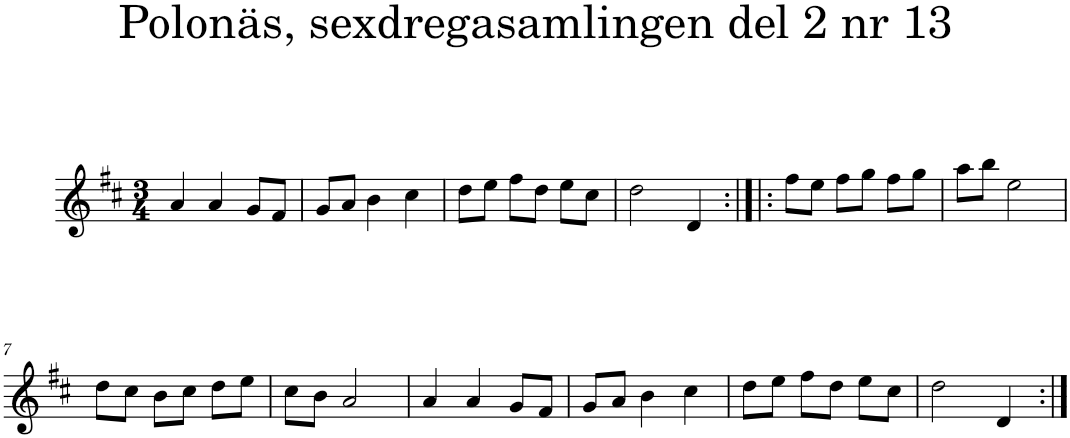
**kern
*part1
*staff1
*I"Piano
*I'Pno
*clefG2
*k[f#c#]
*D:
*M3/4
=1
4a/
4a/
8g/L
8f#/J
=2
8g/L
8a/J
4b\
4cc#\
=3
8dd\L
8ee\J
8ff#\L
8dd\J
8ee\L
8cc#\J
=4
2dd\
4d/
=5:|!|:
8ff#\L
8ee\J
8ff#\L
8gg\J
8ff#\L
8gg\J
=6
8aa\L
8bb\J
2ee\
!!LO:LB:g=z
=7
8dd\L
8cc#\J
8b\L
8cc#\J
8dd\L
8ee\J
=8
8cc#\L
8b\J
2a/
=9
4a/
4a/
8g/L
8f#/J
=10
8g/L
8a/J
4b\
4cc#\
=11
8dd\L
8ee\J
8ff#\L
8dd\J
8ee\L
8cc#\J
=12
2dd\
4d/
=:|!
*-
